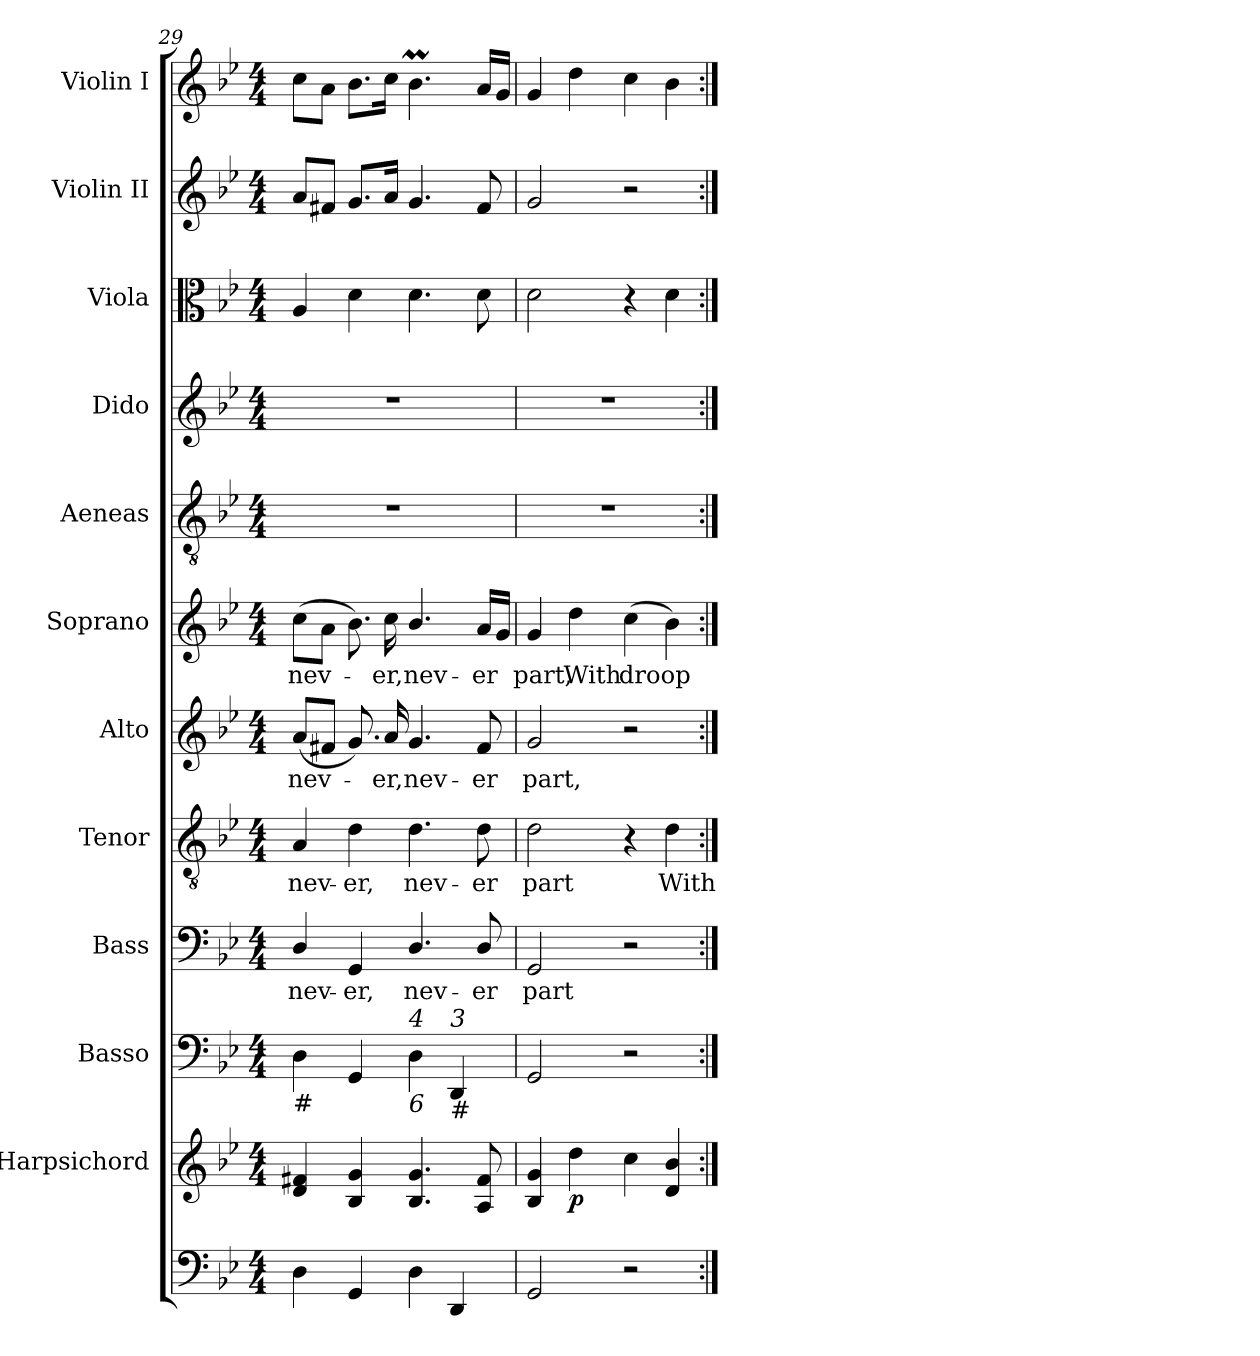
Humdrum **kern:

**kern	**kern	**dynam	**kern	**kern	**text	**kern	**text	**kern	**text	**kern	**text	**kern	**kern	**kern	**kern	**kern
*part12	*part11	*part11	*part10	*part9	*part9	*part8	*part8	*part7	*part7	*part6	*part6	*part5	*part4	*part3	*part2	*part1
*staff12	*staff11	*staff11	*staff10	*staff9	*staff9	*staff8	*staff8	*staff7	*staff7	*staff6	*staff6	*staff5	*staff4	*staff3	*staff2	*staff1
*	*I"Harpsichord	*	*I"Basso	*I"Bass	*	*I"Tenor	*	*I"Alto	*	*I"Soprano	*	*I"Aeneas	*I"Dido	*I"Viola	*I"Violin II	*I"Violin I
*	*I'Hpsc.	*	*I'Basso	*I'B.	*	*I'T.	*	*I'A.	*	*I'S.	*	*	*	*I'Viola	*I'Vln. II	*I'Vln. I
*clefF4	*clefG2	*	*clefF4	*clefF4	*	*clefGv2	*	*clefG2	*	*clefG2	*	*clefGv2	*clefG2	*clefC3	*clefG2	*clefG2
*	*	*	*	*	*	*ITrd7c12	*	*	*	*	*	*ITrd7c12	*	*	*	*
*k[b-e-]	*k[b-e-]	*	*k[b-e-]	*k[b-e-]	*	*k[b-e-]	*	*k[b-e-]	*	*k[b-e-]	*	*k[b-e-]	*k[b-e-]	*k[b-e-]	*k[b-e-]	*k[b-e-]
*g:	*g:	*	*g:	*g:	*	*g:	*	*g:	*	*g:	*	*g:	*g:	*g:	*g:	*g:
*M4/4	*M4/4	*	*M4/4	*M4/4	*	*M4/4	*	*M4/4	*	*M4/4	*	*M4/4	*M4/4	*M4/4	*M4/4	*M4/4
=29	=29	=29	=29	=29	=29	=29	=29	=29	=29	=29	=29	=29	=29	=29	=29	=29
!	!	!	!	!	!LO:LY:b:color=#000000	!	!	!	!	!	!	!	!	!	!	!
!	!	!	!	!	!	!	!LO:LY:b:color=#000000	!	!	!	!	!	!	!	!	!
!	!	!	!	!	!	!	!	!	!LO:LY:b:color=#000000	!	!	!	!	!	!	!
!	!	!	!LO:TX:b:t=#	!	!	!	!	!	!	!	!	!	!	!	!	!
!	!	!	!	!	!	!	!	!	!	!	!LO:LY:b:color=#000000	!	!	!	!	!
4Di\	4di/ 4f#Xi	.	4Di\	4Di/	nev-	4AAi/	nev-	(8ai/L	nev-	(8cci\L	nev-	1r	1r	4Ai/	8ai/L	8cci\L
.	.	.	.	.	.	.	.	8f#Xi/J	.	8ai\J	.	.	.	.	8f#Xi/J	8ai\J
!	!	!	!	!	!LO:LY:b:color=#000000	!	!	!	!	!	!	!	!	!	!	!
!	!	!	!	!	!	!	!LO:LY:b:color=#000000	!	!	!	!	!	!	!	!	!
4GGi/	4B-i/ 4gi	.	4GGi/	4GGi/	-er,	4Di\	-er,	8.gi/)	.	8.b-i\)	.	.	.	4di\	8.gi/L	8.b-i\L
!	!	!	!	!	!	!	!	!	!LO:LY:b:color=#000000	!	!	!	!	!	!	!
!	!	!	!	!	!	!	!	!	!	!	!LO:LY:b:color=#000000	!	!	!	!	!
.	.	.	.	.	.	.	.	16ai/	-er,	16cci\	-er,	.	.	.	16ai/Jk	16cci\Jk
!	!	!	!	!	!LO:LY:b:color=#000000	!	!	!	!	!	!	!	!	!	!	!
!	!	!	!	!	!	!	!LO:LY:b:color=#000000	!	!	!	!	!	!	!	!	!
!	!	!	!	!	!	!	!	!	!LO:LY:b:color=#000000	!	!	!	!	!	!	!
!	!	!	!LO:TX:b:i:t=6	!	!	!	!	!	!	!	!	!	!	!	!	!
!	!	!	!LO:TX:i:t=4	!	!	!	!	!	!	!	!	!	!	!	!	!
!	!	!	!	!	!	!	!	!	!	!	!LO:LY:b:color=#000000	!	!	!	!	!
4Di\	4.B-i/ 4.gi	.	4Di\	4.Di/	nev-	4.Di\	nev-	4.gi/	nev-	4.b-i/	nev-	.	.	4.di\	4.gi/	4.b-Mi\
!	!	!	!LO:TX:b:t=#	!	!	!	!	!	!	!	!	!	!	!	!	!
!	!	!	!LO:TX:i:t=3	!	!	!	!	!	!	!	!	!	!	!	!	!
4DDi/	.	.	4DDi/	.	.	.	.	.	.	.	.	.	.	.	.	.
!	!	!	!	!	!LO:LY:b:color=#000000	!	!	!	!	!	!	!	!	!	!	!
!	!	!	!	!	!	!	!LO:LY:b:color=#000000	!	!	!	!	!	!	!	!	!
!	!	!	!	!	!	!	!	!	!LO:LY:b:color=#000000	!	!	!	!	!	!	!
!	!	!	!	!	!	!	!	!	!	!	!LO:LY:b:color=#000000	!	!	!	!	!
.	8Ai/ 8f#i	.	.	8Di/	-er	8Di\	-er	8f#i/	-er	16ai/LL	-er	.	.	8di\	8f#i/	16ai/LL
.	.	.	.	.	.	.	.	.	.	16gi/JJ	.	.	.	.	.	16gi/JJ
=30	=30	=30	=30	=30	=30	=30	=30	=30	=30	=30	=30	=30	=30	=30	=30	=30
!	!	!	!	!	!LO:LY:b:color=#000000	!	!	!	!	!	!	!	!	!	!	!
!	!	!	!	!	!	!	!LO:LY:b:color=#000000	!	!	!	!	!	!	!	!	!
!	!	!	!	!	!	!	!	!	!LO:LY:b:color=#000000	!	!	!	!	!	!	!
!	!	!	!	!	!	!	!	!	!	!	!LO:LY:b:color=#000000	!	!	!	!	!
2GGi/	4B-i/ 4gi	.	2GGi/	2GGi/	part	2Di\	part	2gi/	part,	4gi/	part,	1r	1r	2di\	2gi/	4gi/
!	!	!	!	!	!	!	!	!	!	!	!LO:LY:b:color=#000000	!	!	!	!	!
.	4ddi\	p	.	.	.	.	.	.	.	4ddi\	With	.	.	.	.	4ddi\
!	!	!	!	!	!	!	!	!	!	!	!LO:LY:b:color=#000000	!	!	!	!	!
2r	4cci\	.	2r	2r	.	4r	.	2r	.	(4cci\	droop -	.	.	4r	2r	4cci\
!	!	!	!	!	!	!	!LO:LY:b:color=#000000	!	!	!	!	!	!	!	!	!
.	4di/ 4b-i	.	.	.	.	4Di\	With	.	.	4b-i\)	.	.	.	4di\	.	4b-i\
=:|!	=:|!	=:|!	=:|!	=:|!	=:|!	=:|!	=:|!	=:|!	=:|!	=:|!	=:|!	=:|!	=:|!	=:|!	=:|!	=:|!
*-	*-	*-	*-	*-	*-	*-	*-	*-	*-	*-	*-	*-	*-	*-	*-	*-
